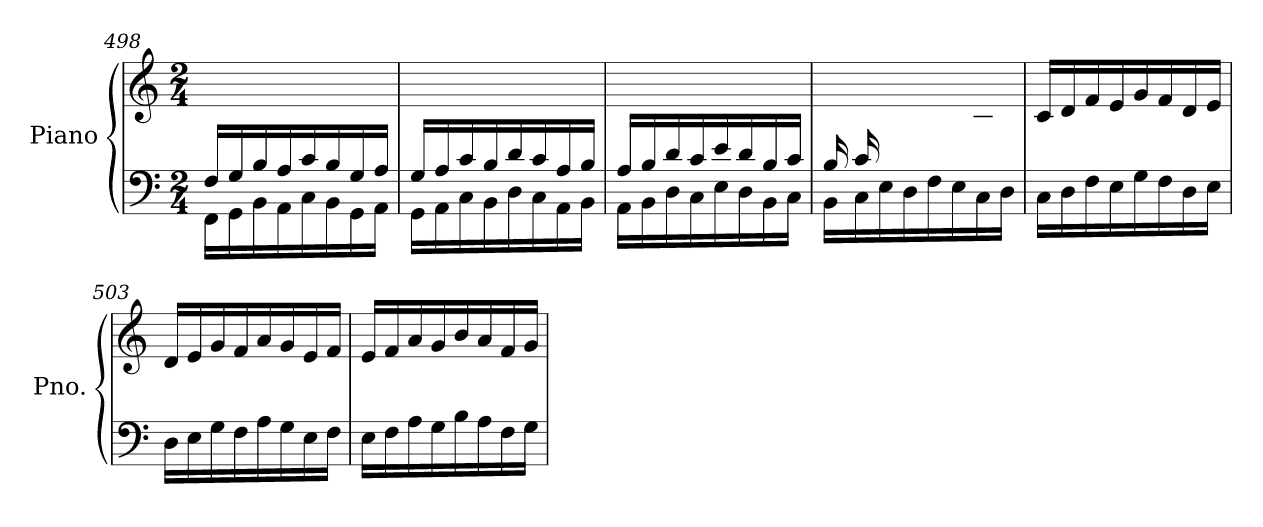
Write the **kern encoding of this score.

**kern	**kern
*part1	*part1
*staff2	*staff1
*I"Piano	*
*I'Pno.	*
*clefF4	*clefG2
*k[]	*k[]
*M2/4	*M2/4
=498	=498
*^	*
16F/LL	16FF\LL	2ryy
16G/	16GG\	.
16B/	16BB\	.
16A/	16AA\	.
16c/	16C\	.
16B/	16BB\	.
16G/	16GG\	.
16A/JJ	16AA\JJ	.
=499	=499	=499
16G/LL	16GG\LL	2ryy
16A/	16AA\	.
16c/	16C\	.
16B/	16BB\	.
16d/	16D\	.
16c/	16C\	.
16A/	16AA\	.
16B/JJ	16BB\JJ	.
!!LO:LB:g=z
=500	=500	=500
16A/LL	16AA\LL	2ryy
16B/	16BB\	.
16d/	16D\	.
16c/	16C\	.
16e/	16E\	.
16d/	16D\	.
16B/	16BB\	.
16c/JJ	16C\JJ	.
=501	=501	=501
16B/LL	16BB\LL	8ryy
16c/	16C\	.
4.ryy	16E\	16e/
.	16D\	16d/
.	16F\	16f/
.	16E\	16e/
.	16C\	16c/
.	16D\JJ	16d/JJ
*v	*v	*
=502	=502
16C\LL	16c/LL
16D\	16d/
16F\	16f/
16E\	16e/
16G\	16g/
16F\	16f/
16D\	16d/
16E\JJ	16e/JJ
=503	=503
16D\LL	16d/LL
16E\	16e/
16G\	16g/
16F\	16f/
16A\	16a/
16G\	16g/
16E\	16e/
16F\JJ	16f/JJ
=504	=504
16E\LL	16e/LL
16F\	16f/
16A\	16a/
16G\	16g/
16B\	16b/
16A\	16a/
16F\	16f/
16G\JJ	16g/JJ
=	=
*-	*-
